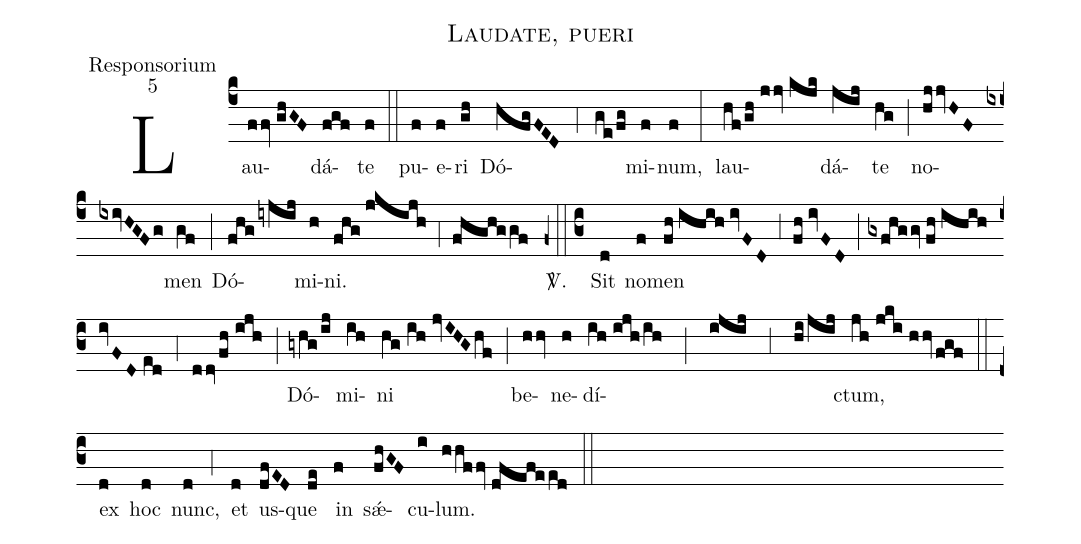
name:Laudate, pueri;
office-part:Responsorium;
mode:5;
%%
(c4) Lau(ffv//ghGF)dá(fgf)te(f) (::)
pu(f)e(f)ri(gh) Dó(hfgFED;4ge/fg)mi(f)num,(f) (:)
lau(hf/gh//jjv//kjk)dá(jij)te(hg) (;) no(hjjvHF/ixivHGFg)men(gf) (;) Dó(fhg/iyjij)mi(h)ni.(fhg//jkijh) (,4) (fhghggf)
<sp>V/</sp>.(z0::c3) Sit(d) no(f)men(fh//ihih//ivFD) (,3) (fh//ivFD) (;) (gxfhggv//fh//ihih//ivFD//ed) (,4) (ddv/fh//ijh) (;) Dó(gyhg/ij)mi(ih)ni(hg//ih//jvIHG/hf) (;) be(hhv)ne(h)dí(ih//ijh/ih;ijij;3hi/jij)ctum,(jh//jki//hhv/fgf) (::)
ex(d) hoc(d) nunc,(d) (,4) et(d) us(dfED)que(de) in(f) s{<sp>'ae</sp>}(fhGF)cu(i)lum.(hhffv//dfefeed) (::)
